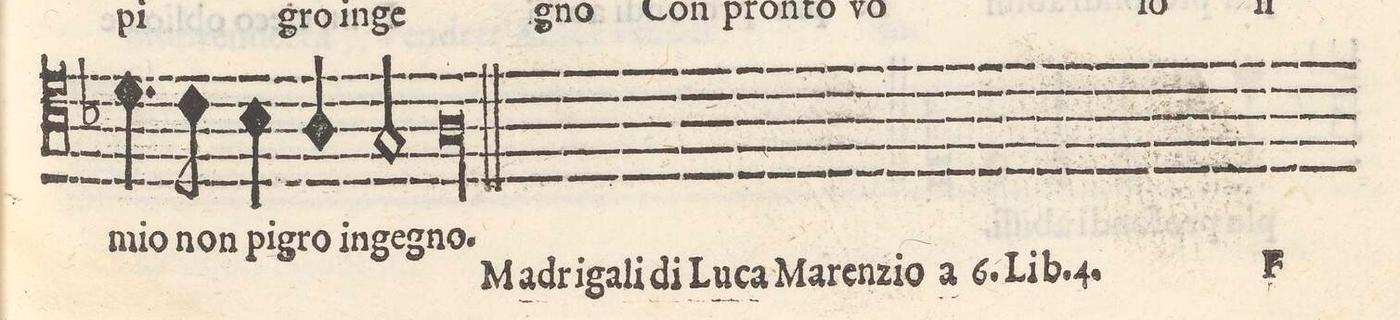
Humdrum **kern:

**kern	**text
*I"TENORE	*
*clefC4	*
*k[b-]	*
*met(C)	*
*M2/1	*
4.d\	mio
8c\	non
=38-	=38-
4B-\	pi-
4A/	gro in-
2G/	-ge-
0.A	-gno.
=39-	=39-
=	=
*-	*-
